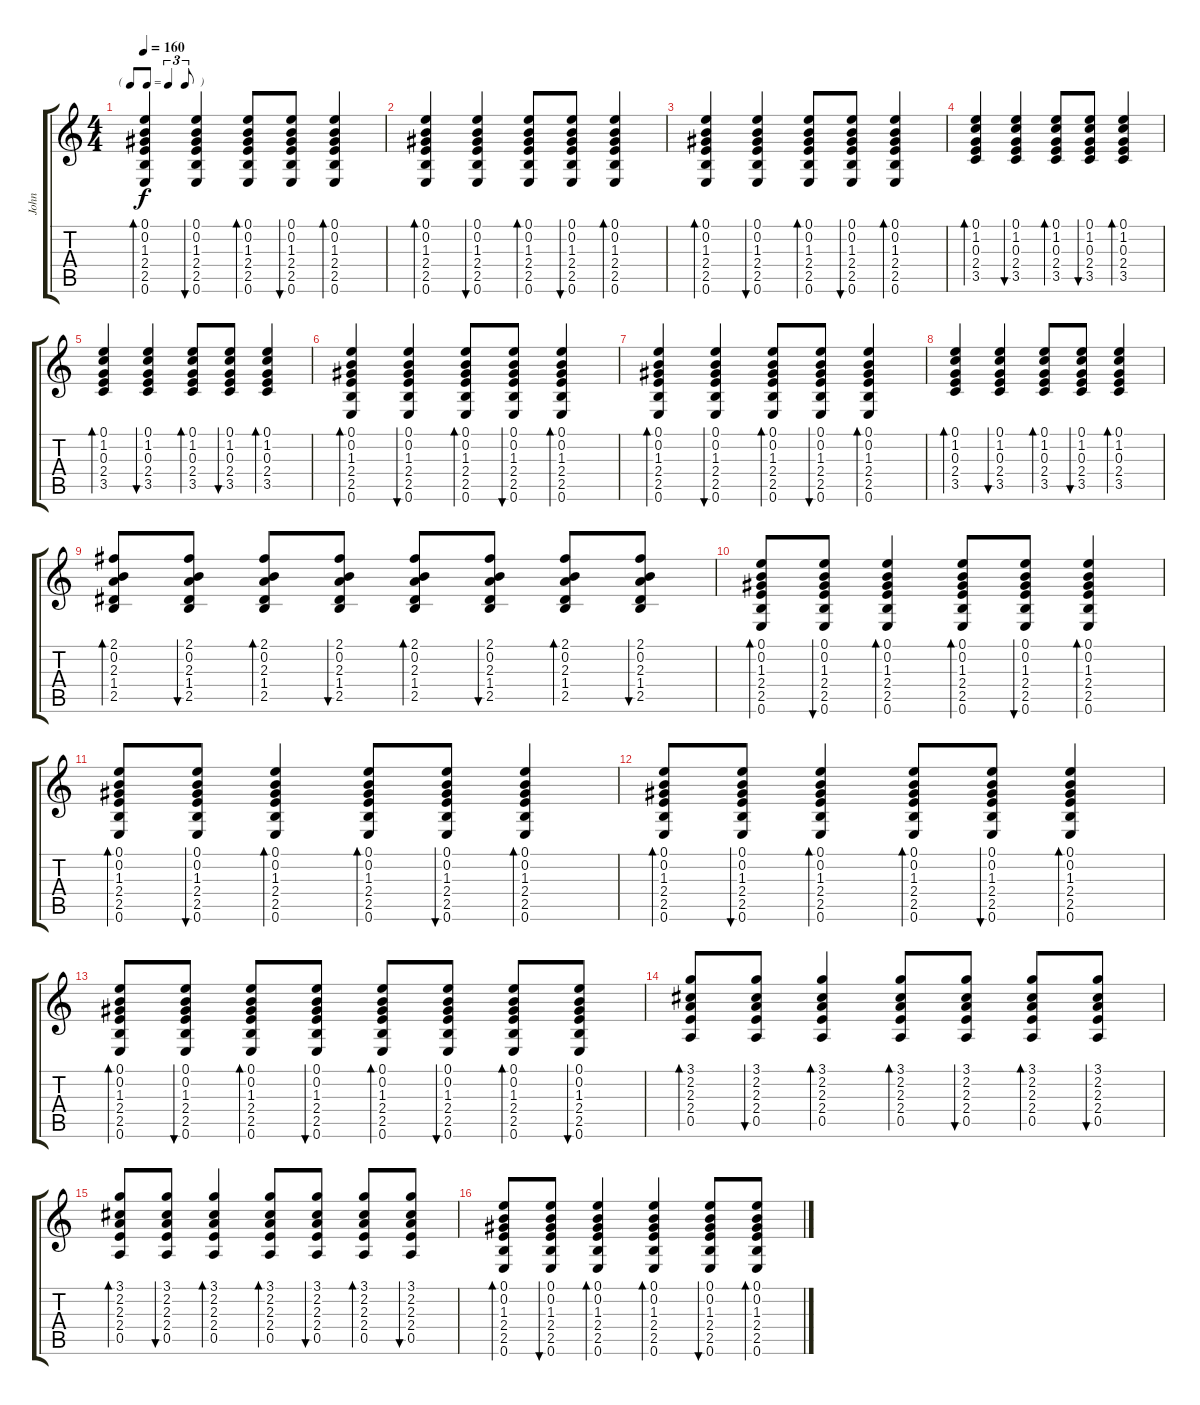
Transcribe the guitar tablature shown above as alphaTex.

\track ("John" "John") {instrument acousticguitarsteel}
\staff {score tabs}
\tuning (E4 B3 G3 D3 A2 E2) {hide}
\ts (4 4)
\tf triplet8th
\tempo 160
\clef g2
\ks c
(0.1 0.2 1.3 2.4 2.5 0.6).4{bd 60 dy f} (0.1 0.2 1.3 2.4 2.5 0.6).4{bu 60} (0.1 0.2 1.3 2.4 2.5 0.6).8{bd 60} (0.1 0.2 1.3 2.4 2.5 0.6).8{bu 60} (0.1 0.2 1.3 2.4 2.5 0.6).4{bd 60} |
(0.1 0.2 1.3 2.4 2.5 0.6).4{bd 120} (0.1 0.2 1.3 2.4 2.5 0.6).4{bu 120} (0.1 0.2 1.3 2.4 2.5 0.6).8{bd 120} (0.1 0.2 1.3 2.4 2.5 0.6).8{bu 120} (0.1 0.2 1.3 2.4 2.5 0.6).4{bd 120} |
(0.1 0.2 1.3 2.4 2.5 0.6).4{bd 120} (0.1 0.2 1.3 2.4 2.5 0.6).4{bu 120} (0.1 0.2 1.3 2.4 2.5 0.6).8{bd 120} (0.1 0.2 1.3 2.4 2.5 0.6).8{bu 120} (0.1 0.2 1.3 2.4 2.5 0.6).4{bd 120} |
(0.1 1.2 0.3 2.4 3.5).4{bd 120} (0.1 1.2 0.3 2.4 3.5).4{bu 120} (0.1 1.2 0.3 2.4 3.5).8{bd 120} (0.1 1.2 0.3 2.4 3.5).8{bu 120} (0.1 1.2 0.3 2.4 3.5).4{bd 120} |
(0.1 1.2 0.3 2.4 3.5).4{bd 120} (0.1 1.2 0.3 2.4 3.5).4{bu 120} (0.1 1.2 0.3 2.4 3.5).8{bd 120} (0.1 1.2 0.3 2.4 3.5).8{bu 120} (0.1 1.2 0.3 2.4 3.5).4{bd 120} |
(0.1 0.2 1.3 2.4 2.5 0.6).4{bd 120} (0.1 0.2 1.3 2.4 2.5 0.6).4{bu 120} (0.1 0.2 1.3 2.4 2.5 0.6).8{bd 120} (0.1 0.2 1.3 2.4 2.5 0.6).8{bu 120} (0.1 0.2 1.3 2.4 2.5 0.6).4{bd 120} |
(0.1 0.2 1.3 2.4 2.5 0.6).4{bd 120} (0.1 0.2 1.3 2.4 2.5 0.6).4{bu 120} (0.1 0.2 1.3 2.4 2.5 0.6).8{bd 120} (0.1 0.2 1.3 2.4 2.5 0.6).8{bu 120} (0.1 0.2 1.3 2.4 2.5 0.6).4{bd 120} |
(0.1 1.2 0.3 2.4 3.5).4{bd 120} (0.1 1.2 0.3 2.4 3.5).4{bu 120} (0.1 1.2 0.3 2.4 3.5).8{bd 120} (0.1 1.2 0.3 2.4 3.5).8{bu 120} (0.1 1.2 0.3 2.4 3.5).4{bd 120} |
(2.1 0.2 2.3 1.4 2.5).8{bd 120} (2.1 0.2 2.3 1.4 2.5).8{bu 120} (2.1 0.2 2.3 1.4 2.5).8{bd 120} (2.1 0.2 2.3 1.4 2.5).8{bu 120} (2.1 0.2 2.3 1.4 2.5).8{bd 120} (2.1 0.2 2.3 1.4 2.5).8{bu 120} (2.1 0.2 2.3 1.4 2.5).8{bd 120} (2.1 0.2 2.3 1.4 2.5).8{bu 120} |
(0.1 0.2 1.3 2.4 2.5 0.6).8{bd 120} (0.1 0.2 1.3 2.4 2.5 0.6).8{bu 120} (0.1 0.2 1.3 2.4 2.5 0.6).4{bd 120} (0.1 0.2 1.3 2.4 2.5 0.6).8{bd 120} (0.1 0.2 1.3 2.4 2.5 0.6).8{bu 120} (0.1 0.2 1.3 2.4 2.5 0.6).4{bd 120} |
(0.1 0.2 1.3 2.4 2.5 0.6).8{bd 120} (0.1 0.2 1.3 2.4 2.5 0.6).8{bu 120} (0.1 0.2 1.3 2.4 2.5 0.6).4{bd 120} (0.1 0.2 1.3 2.4 2.5 0.6).8{bd 120} (0.1 0.2 1.3 2.4 2.5 0.6).8{bu 120} (0.1 0.2 1.3 2.4 2.5 0.6).4{bd 120} |
(0.1 0.2 1.3 2.4 2.5 0.6).8{bd 120} (0.1 0.2 1.3 2.4 2.5 0.6).8{bu 120} (0.1 0.2 1.3 2.4 2.5 0.6).4{bd 120} (0.1 0.2 1.3 2.4 2.5 0.6).8{bd 120} (0.1 0.2 1.3 2.4 2.5 0.6).8{bu 120} (0.1 0.2 1.3 2.4 2.5 0.6).4{bd 120} |
(0.1 0.2 1.3 2.4 2.5 0.6).8{bd 120} (0.1 0.2 1.3 2.4 2.5 0.6).8{bu 120} (0.1 0.2 1.3 2.4 2.5 0.6).8{bd 120} (0.1 0.2 1.3 2.4 2.5 0.6).8{bu 120} (0.1 0.2 1.3 2.4 2.5 0.6).8{bd 120} (0.1 0.2 1.3 2.4 2.5 0.6).8{bu 120} (0.1 0.2 1.3 2.4 2.5 0.6).8{bd 120} (0.1 0.2 1.3 2.4 2.5 0.6).8{bu 120} |
(3.1 2.2 2.3 2.4 0.5).8{bd 120} (3.1 2.2 2.3 2.4 0.5).8{bu 120} (3.1 2.2 2.3 2.4 0.5).4{bd 120} (3.1 2.2 2.3 2.4 0.5).8{bd 120} (3.1 2.2 2.3 2.4 0.5).8{bu 120} (3.1 2.2 2.3 2.4 0.5).8{bd 120} (3.1 2.2 2.3 2.4 0.5).8{bu 120} |
(3.1 2.2 2.3 2.4 0.5).8{bd 120} (3.1 2.2 2.3 2.4 0.5).8{bu 120} (3.1 2.2 2.3 2.4 0.5).4{bd 120} (3.1 2.2 2.3 2.4 0.5).8{bd 120} (3.1 2.2 2.3 2.4 0.5).8{bu 120} (3.1 2.2 2.3 2.4 0.5).8{bd 120} (3.1 2.2 2.3 2.4 0.5).8{bu 120} |
(0.1 0.2 1.3 2.4 2.5 0.6).8{bd 120} (0.1 0.2 1.3 2.4 2.5 0.6).8{bu 120} (0.1 0.2 1.3 2.4 2.5 0.6).4{bd 120} (0.1 0.2 1.3 2.4 2.5 0.6).4{bd 120} (0.1 0.2 1.3 2.4 2.5 0.6).8{bu 120} (0.1 0.2 1.3 2.4 2.5 0.6).8{bd 120}
